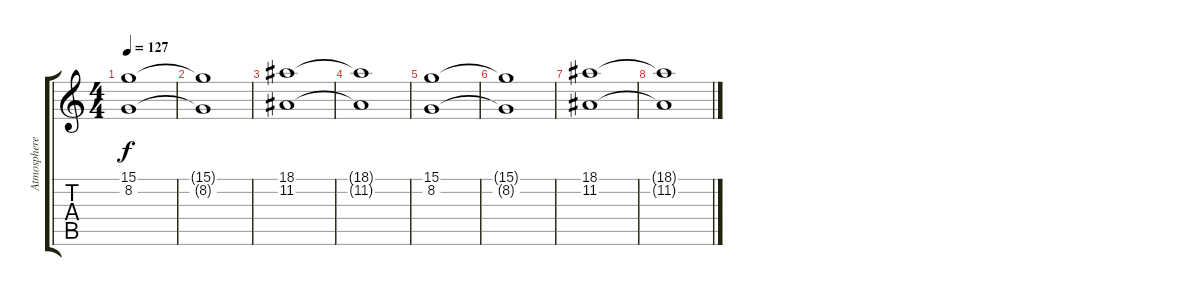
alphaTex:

\track ("Atmosphere" "Atmosphere") {instrument stringensemble2}
\staff {score tabs}
\tuning (E4 B3 G3 D3 A2 E2) {hide}
\ts (4 4)
\tempo 127
\clef g2
\ks c
(15.1 8.2).1{dy f} |
(15.1{t} 8.2{t}).1 |
(18.1 11.2).1 |
(18.1{t} 11.2{t}).1 |
(15.1 8.2).1 |
(15.1{t} 8.2{t}).1 |
(18.1 11.2).1 |
(18.1{t} 11.2{t}).1
